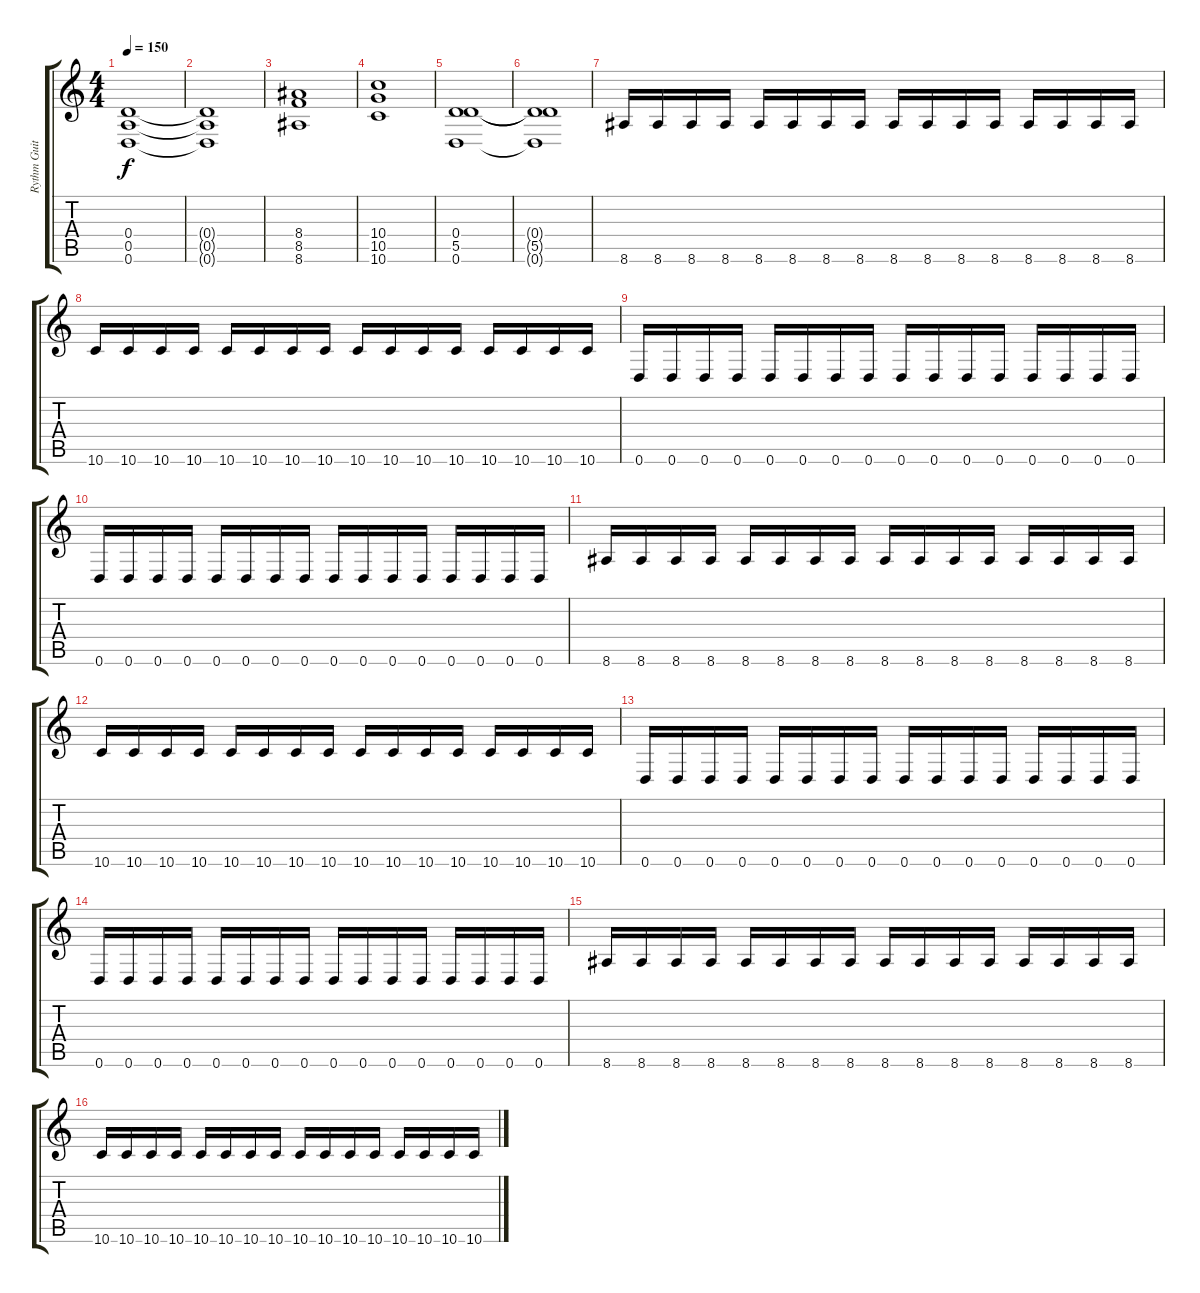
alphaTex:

\track ("Rythm Guitar" "Rythm Guit") {instrument distortionguitar}
\staff {score tabs}
\tuning (E4 B3 G3 D3 A2 D2) {hide}
\ts (4 4)
\tempo 150
\clef g2
\ks c
(0.4 0.5 0.6).1{dy f} |
(0.4{t} 0.5{t} 0.6{t}).1 |
(8.4 8.5 8.6).1 |
(10.4 10.5 10.6).1 |
(0.4 5.5 0.6).1 |
(0.4{t} 5.5{t} 0.6{t}).1 |
8.6.16{balance 16} 8.6.16 8.6.16 8.6.16 8.6.16 8.6.16 8.6.16 8.6.16 8.6.16 8.6.16 8.6.16 8.6.16 8.6.16 8.6.16 8.6.16 8.6.16 |
10.6.16 10.6.16 10.6.16 10.6.16 10.6.16 10.6.16 10.6.16 10.6.16 10.6.16 10.6.16 10.6.16 10.6.16 10.6.16 10.6.16 10.6.16 10.6.16 |
0.6.16 0.6.16 0.6.16 0.6.16 0.6.16 0.6.16 0.6.16 0.6.16 0.6.16 0.6.16 0.6.16 0.6.16 0.6.16 0.6.16 0.6.16 0.6.16 |
0.6.16 0.6.16 0.6.16 0.6.16 0.6.16 0.6.16 0.6.16 0.6.16 0.6.16 0.6.16 0.6.16 0.6.16 0.6.16 0.6.16 0.6.16 0.6.16 |
8.6.16 8.6.16 8.6.16 8.6.16 8.6.16 8.6.16 8.6.16 8.6.16 8.6.16 8.6.16 8.6.16 8.6.16 8.6.16 8.6.16 8.6.16 8.6.16 |
10.6.16 10.6.16 10.6.16 10.6.16 10.6.16 10.6.16 10.6.16 10.6.16 10.6.16 10.6.16 10.6.16 10.6.16 10.6.16 10.6.16 10.6.16 10.6.16 |
0.6.16 0.6.16 0.6.16 0.6.16 0.6.16 0.6.16 0.6.16 0.6.16 0.6.16 0.6.16 0.6.16 0.6.16 0.6.16 0.6.16 0.6.16 0.6.16 |
0.6.16 0.6.16 0.6.16 0.6.16 0.6.16 0.6.16 0.6.16 0.6.16 0.6.16 0.6.16 0.6.16 0.6.16 0.6.16 0.6.16 0.6.16 0.6.16 |
8.6.16 8.6.16 8.6.16 8.6.16 8.6.16 8.6.16 8.6.16 8.6.16 8.6.16 8.6.16 8.6.16 8.6.16 8.6.16 8.6.16 8.6.16 8.6.16 |
10.6.16 10.6.16 10.6.16 10.6.16 10.6.16 10.6.16 10.6.16 10.6.16 10.6.16 10.6.16 10.6.16 10.6.16 10.6.16 10.6.16 10.6.16 10.6.16
